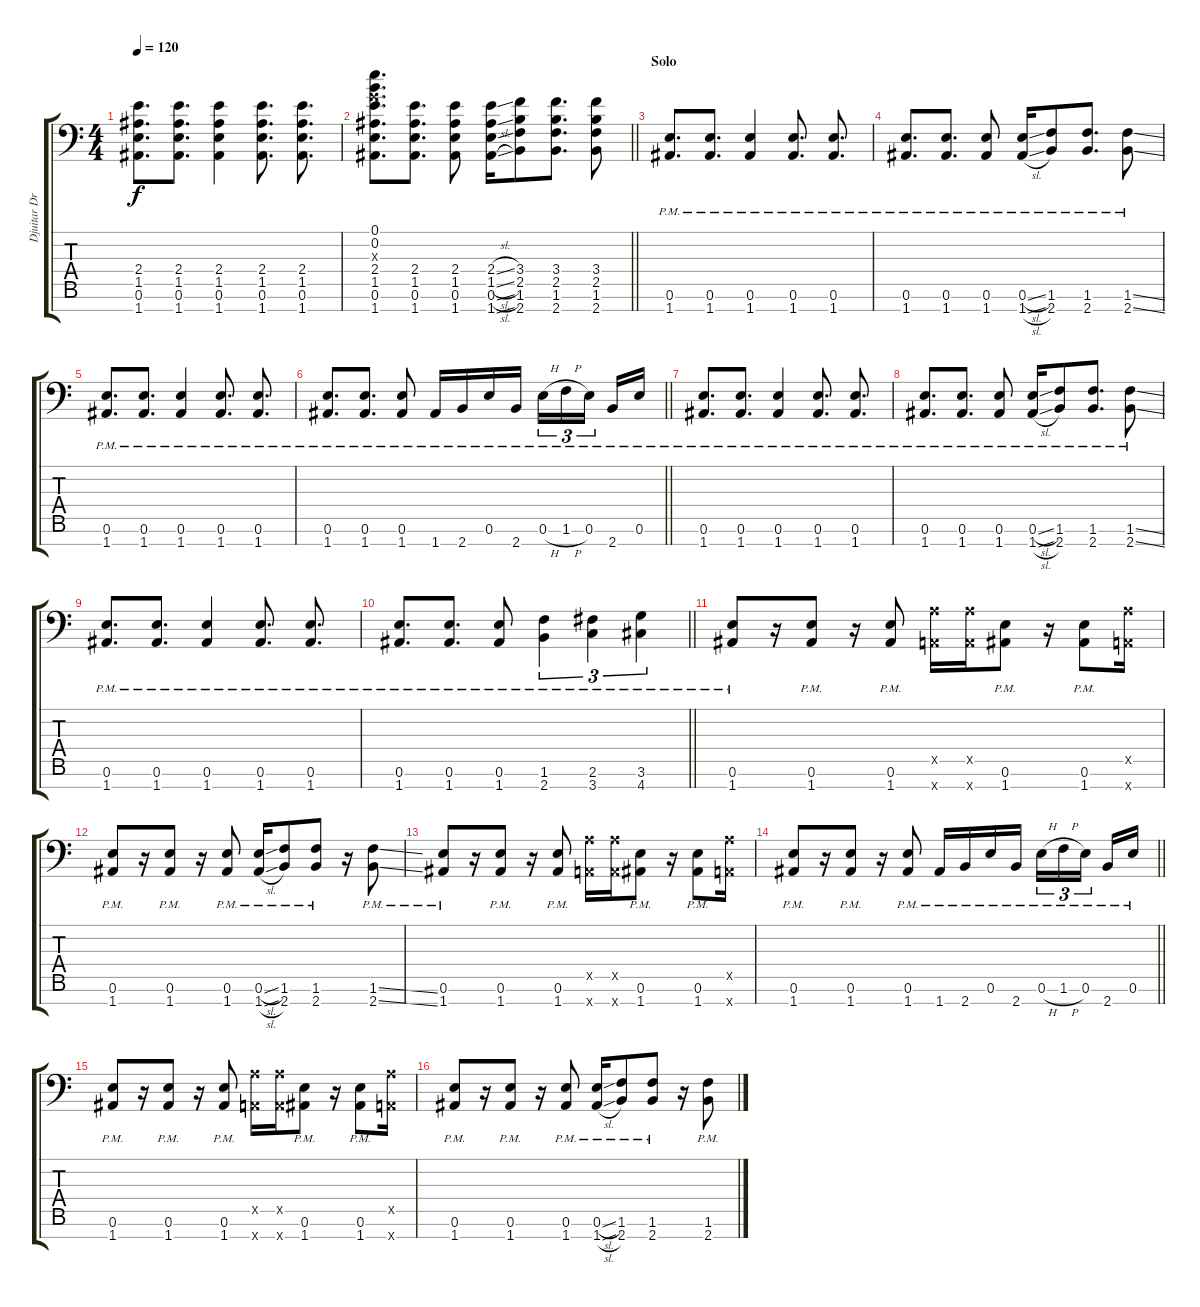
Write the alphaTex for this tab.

\track ("Djuitar Dropped A" "Djuitar Dr") {instrument distortionguitar}
\staff {score tabs}
\tuning (E4 B3 G3 D3 A2 E2 A1) {hide}
\ts (4 4)
\tempo 120
\clef f4
\ks c
(2.4 1.5 0.6 1.7).8{d dy f} (2.4 1.5 0.6 1.7).8{d} (2.4 1.5 0.6 1.7).4 (2.4 1.5 0.6 1.7).8{d} (2.4 1.5 0.6 1.7).8{d} |
\barLineRight lightlight
(0.1 0.2 0.3{x} 2.4 1.5 0.6 1.7).8{d} (2.4 1.5 0.6 1.7).8{d} (2.4 1.5 0.6 1.7).8 (2.4{sl} 1.5{sl} 0.6{sl} 1.7{sl}).16 (3.4 2.5 1.6 2.7).8 (3.4 2.5 1.6 2.7).8{d} (3.4 2.5 1.6 2.7).8 |
\section ("" "Solo")
(0.6{pm} 1.7{pm}).8{d} (0.6{pm} 1.7{pm}).8{d} (0.6{pm} 1.7{pm}).4 (0.6{pm} 1.7{pm}).8{d} (0.6{pm} 1.7{pm}).8{d} |
(0.6{pm} 1.7{pm}).8{d} (0.6{pm} 1.7{pm}).8{d} (0.6{pm} 1.7{pm}).8 (0.6{sl pm} 1.7{sl pm}).16 (1.6{pm} 2.7{pm}).8 (1.6{pm} 2.7{pm}).8{d} (1.6{ss pm} 2.7{ss pm}).8 |
(0.6{pm} 1.7{pm}).8{d} (0.6{pm} 1.7{pm}).8{d} (0.6{pm} 1.7{pm}).4 (0.6{pm} 1.7{pm}).8{d} (0.6{pm} 1.7{pm}).8{d} |
\barLineRight lightlight
(0.6{pm} 1.7{pm}).8{d} (0.6{pm} 1.7{pm}).8{d} (0.6{pm} 1.7{pm}).8 1.7{pm}.16 2.7{pm}.16 0.6{pm}.16 2.7{pm}.16 0.6{h pm}.16{tu (3 2)} 1.6{h pm}.16{tu (3 2)} 0.6{pm}.16{tu (3 2) beam splitsecondary} 2.7{pm}.16 0.6{pm}.16 |
(0.6{pm} 1.7{pm}).8{d} (0.6{pm} 1.7{pm}).8{d} (0.6{pm} 1.7{pm}).4 (0.6{pm} 1.7{pm}).8{d} (0.6{pm} 1.7{pm}).8{d} |
(0.6{pm} 1.7{pm}).8{d} (0.6{pm} 1.7{pm}).8{d} (0.6{pm} 1.7{pm}).8 (0.6{sl pm} 1.7{sl pm}).16 (1.6{pm} 2.7{pm}).8 (1.6{pm} 2.7{pm}).8{d} (1.6{ss pm} 2.7{ss pm}).8 |
(0.6{pm} 1.7{pm}).8{d} (0.6{pm} 1.7{pm}).8{d} (0.6{pm} 1.7{pm}).4 (0.6{pm} 1.7{pm}).8{d} (0.6{pm} 1.7{pm}).8{d} |
\barLineRight lightlight
(0.6{pm} 1.7{pm}).8{d} (0.6{pm} 1.7{pm}).8{d} (0.6{pm} 1.7{pm}).8 (1.6{pm} 2.7{pm}).4{tu (3 2)} (2.6{pm} 3.7{pm}).4{tu (3 2)} (3.6{pm} 4.7{pm}).4{tu (3 2)} |
\section ("" "")
(0.6{pm} 1.7{pm}).8 r.16 (0.6{pm} 1.7{pm}).8 r.16 (0.6{pm} 1.7{pm}).8 (0.5{x} 0.7{x}).16 (0.5{x} 0.7{x}).16 (0.6{pm} 1.7{pm}).8 r.16 (0.6{pm} 1.7{pm}).8 (0.5{x} 0.7{x}).16 |
(0.6{pm} 1.7{pm}).8 r.16 (0.6{pm} 1.7{pm}).8 r.16 (0.6{pm} 1.7{pm}).8 (0.6{sl pm} 1.7{sl pm}).16 (1.6{pm} 2.7{pm}).8 (1.6{pm} 2.7{pm}).8 r.16 (1.6{ss pm} 2.7{ss pm}).8 |
(0.6{pm} 1.7{pm}).8 r.16 (0.6{pm} 1.7{pm}).8 r.16 (0.6{pm} 1.7{pm}).8 (0.5{x} 0.7{x}).16 (0.5{x} 0.7{x}).16 (0.6{pm} 1.7{pm}).8 r.16 (0.6{pm} 1.7{pm}).8 (0.5{x} 0.7{x}).16 |
\barLineRight lightlight
(0.6{pm} 1.7{pm}).8 r.16 (0.6{pm} 1.7{pm}).8 r.16 (0.6{pm} 1.7{pm}).8 1.7{pm}.16 2.7{pm}.16 0.6{pm}.16 2.7{pm}.16 0.6{h pm}.16{tu (3 2)} 1.6{h pm}.16{tu (3 2)} 0.6{pm}.16{tu (3 2) beam splitsecondary} 2.7{pm}.16 0.6{pm}.16 |
(0.6{pm} 1.7{pm}).8 r.16 (0.6{pm} 1.7{pm}).8 r.16 (0.6{pm} 1.7{pm}).8 (0.5{x} 0.7{x}).16 (0.5{x} 0.7{x}).16 (0.6{pm} 1.7{pm}).8 r.16 (0.6{pm} 1.7{pm}).8 (0.5{x} 0.7{x}).16 |
(0.6{pm} 1.7{pm}).8 r.16 (0.6{pm} 1.7{pm}).8 r.16 (0.6{pm} 1.7{pm}).8 (0.6{sl pm} 1.7{sl pm}).16 (1.6{pm} 2.7{pm}).8 (1.6{pm} 2.7{pm}).8 r.16 (1.6{ss pm} 2.7{ss pm}).8
